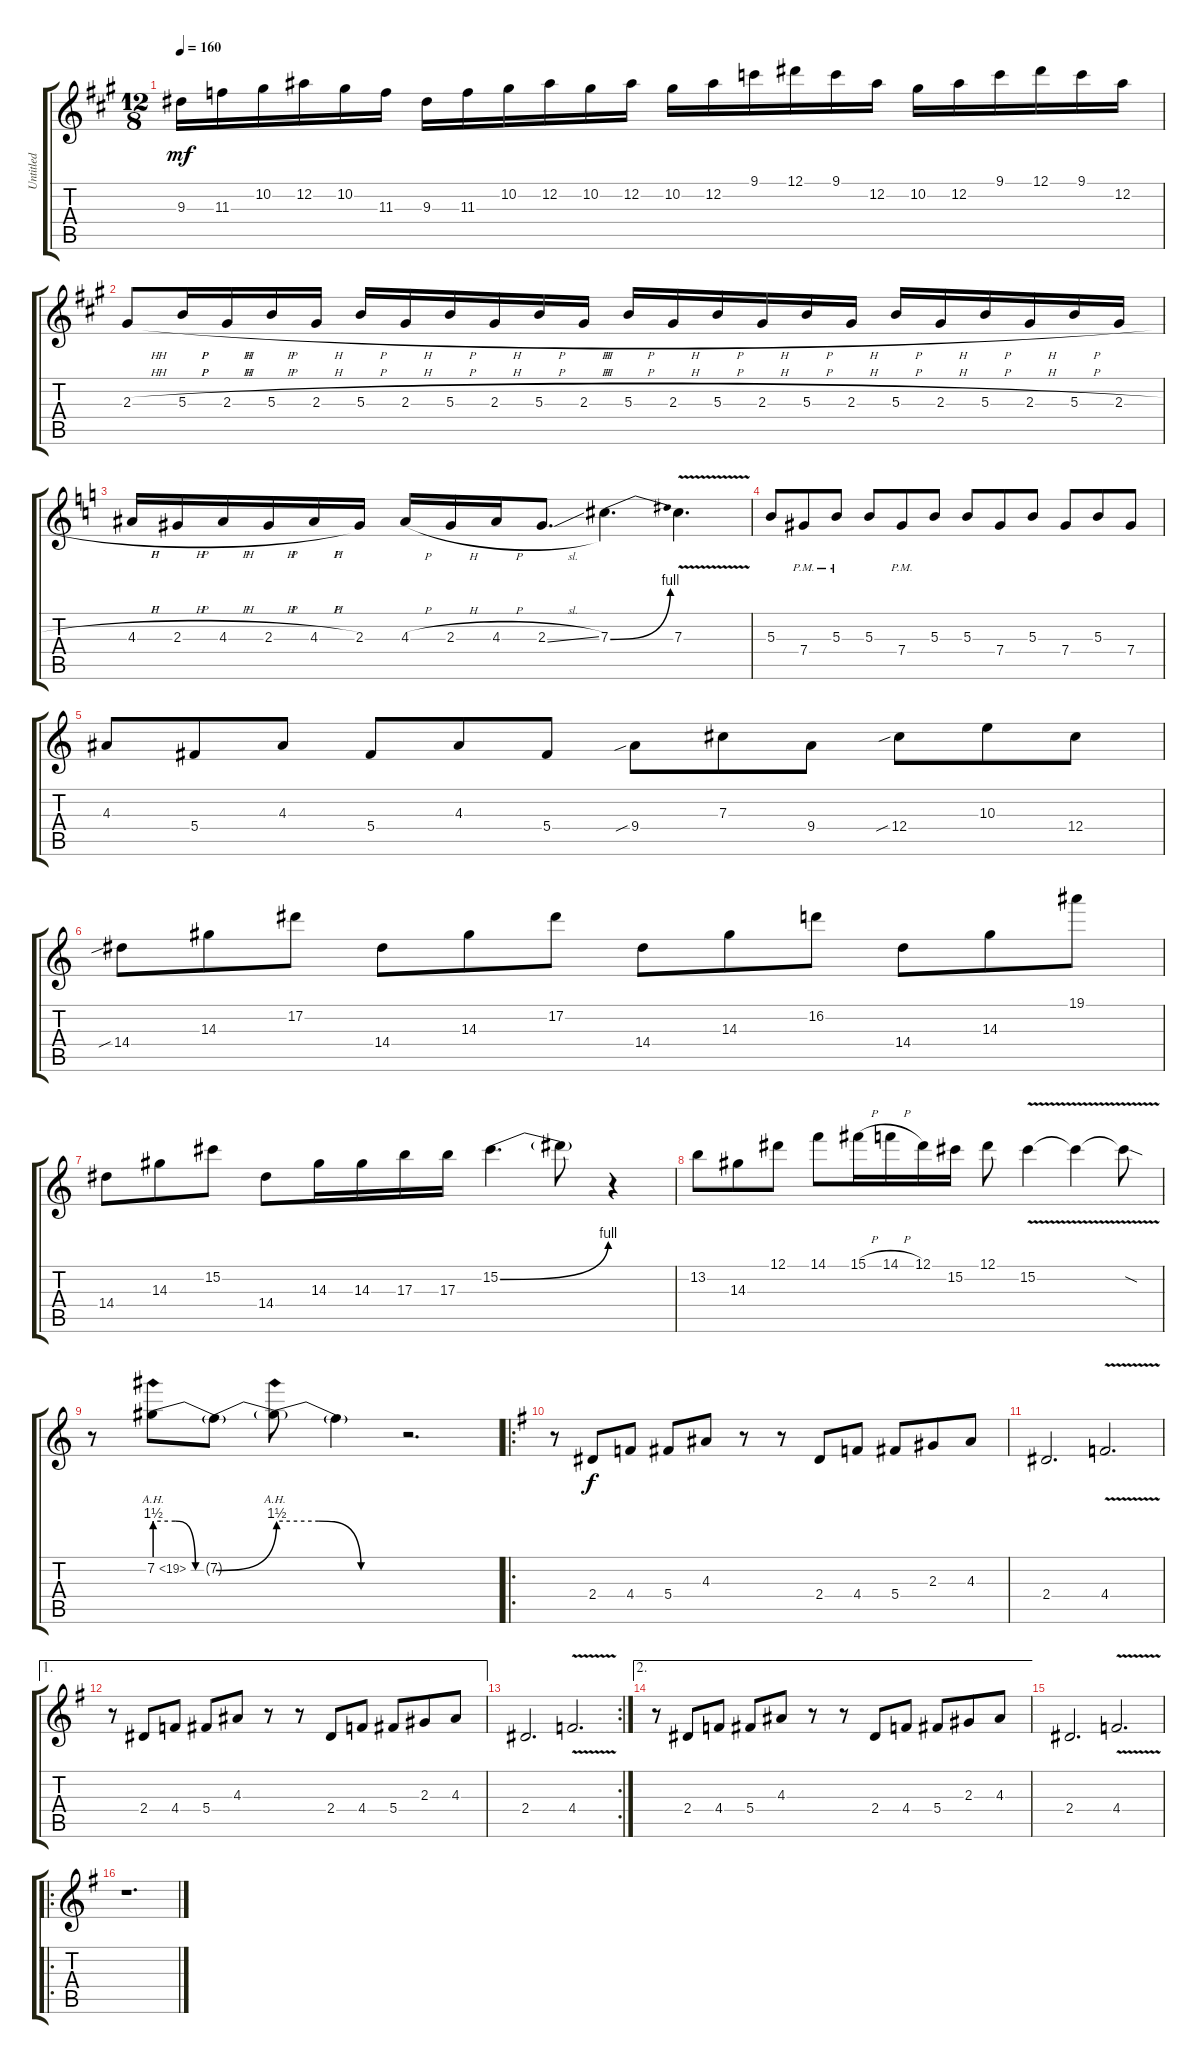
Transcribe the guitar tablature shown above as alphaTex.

\track ("Untitled" "Untitled") {instrument distortionguitar}
\staff {score tabs}
\tuning (Eb4 Bb3 Gb3 Db3 Ab2 Eb2) {hide}
\ts (12 8)
\tempo 160
\clef g2
\ks a
9.3.16{dy mf} 11.3.16 10.2.16 12.2.16 10.2.16 11.3.16 9.3.16 11.3.16 10.2.16 12.2.16 10.2.16 12.2.16 10.2.16 12.2.16 9.1.16 12.1.16 9.1.16 12.2.16 10.2.16 12.2.16 9.1.16 12.1.16 9.1.16 12.2.16 |
2.3{h}.8 5.3{h}.16 2.3{h}.16 5.3{h}.16 2.3{h}.16 5.3{h}.16 2.3{h}.16 5.3{h}.16 2.3{h}.16 5.3{h}.16 2.3{h}.16 5.3{h}.16 2.3{h}.16 5.3{h}.16 2.3{h}.16 5.3{h}.16 2.3{h}.16 5.3{h}.16 2.3{h}.16 5.3{h}.16 2.3{h}.16 5.3{h}.16 2.3{h}.16 |
\ks c
4.3{h}.16 2.3{h}.16 4.3{h}.16 2.3{h}.16 4.3{h}.16 2.3.16 4.3{h}.16 2.3{h}.16 4.3{h}.16 2.3{sl}.8{d} 7.3{be (bend 0 0 60 4)}.4{d} 7.3{v}.4{d} |
5.3.8 7.4{pm}.8 5.3{pm}.8 5.3.8 7.4{pm}.8 5.3.8 5.3.8 7.4.8 5.3.8 7.4.8 5.3.8 7.4.8 |
4.3.8 5.4.8 4.3.8 5.4.8 4.3.8 5.4.8 9.4{sib}.8 7.3.8 9.4.8 12.4{sib}.8 10.3.8 12.4.8 |
14.4{sib}.8 14.3.8 17.2.8 14.4.8 14.3.8 17.2.8 14.4.8 14.3.8 16.2.8 14.4.8 14.3.8 19.1.8 |
14.4.8 14.3.8 15.2.8 14.4.8 14.3.16 14.3.16 17.3.16 17.3.16 15.2{be (bend 0 0 60 4)}.4{d} 15.2{t}.8 r.4 |
13.2.8 14.3.8 12.1.8 14.1.8 15.1{h}.16 14.1{h}.16 12.1.16 15.2.16 12.1.8 15.2{v}.4 15.2{v t}.4 15.2{sod t}.8 |
r.8 7.2{be (custom 0 6 20 6 40 0 60 0) ah 12}.8 7.2{be (bend 0 0 60 6) t}.8 7.2{be (custom 0 6 20 6 40 0 60 0) ah 12 t}.8 7.2{t}.4 r.2{d} |
\ro
\ks g
r.8 2.4.8{dy f} 4.4.8 5.4.8 4.3.8 r.8 r.8 2.4.8 4.4.8 5.4.8 2.3.8 4.3.8 |
2.4.2{d} 4.4{v}.2{d} |
\ae 1
r.8 2.4.8 4.4.8 5.4.8 4.3.8 r.8 r.8 2.4.8 4.4.8 5.4.8 2.3.8 4.3.8 |
\rc 2
2.4.2{d} 4.4{v}.2{d} |
\ae 2
r.8 2.4.8 4.4.8 5.4.8 4.3.8 r.8 r.8 2.4.8 4.4.8 5.4.8 2.3.8 4.3.8 |
2.4.2{d} 4.4{v}.2{d} |
\ro
r.1{d}
